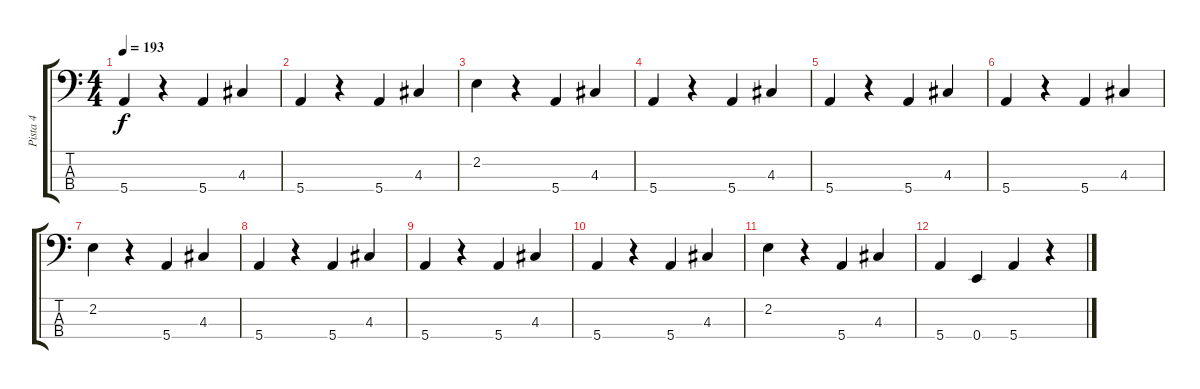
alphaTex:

\track ("Pista 4" "Pista 4") {instrument electricbasspick}
\staff {score tabs}
\tuning (G2 D2 A1 E1) {hide}
\ts (4 4)
\tempo 193
\clef f4
\ks c
5.4.4{dy f} r.4 5.4.4 4.3.4 |
5.4.4 r.4 5.4.4 4.3.4 |
2.2.4 r.4 5.4.4 4.3.4 |
5.4.4 r.4 5.4.4 4.3.4 |
5.4.4 r.4 5.4.4 4.3.4 |
5.4.4 r.4 5.4.4 4.3.4 |
2.2.4 r.4 5.4.4 4.3.4 |
5.4.4 r.4 5.4.4 4.3.4 |
5.4.4 r.4 5.4.4 4.3.4 |
5.4.4 r.4 5.4.4 4.3.4 |
2.2.4 r.4 5.4.4 4.3.4 |
5.4.4 0.4.4 5.4.4 r.4
